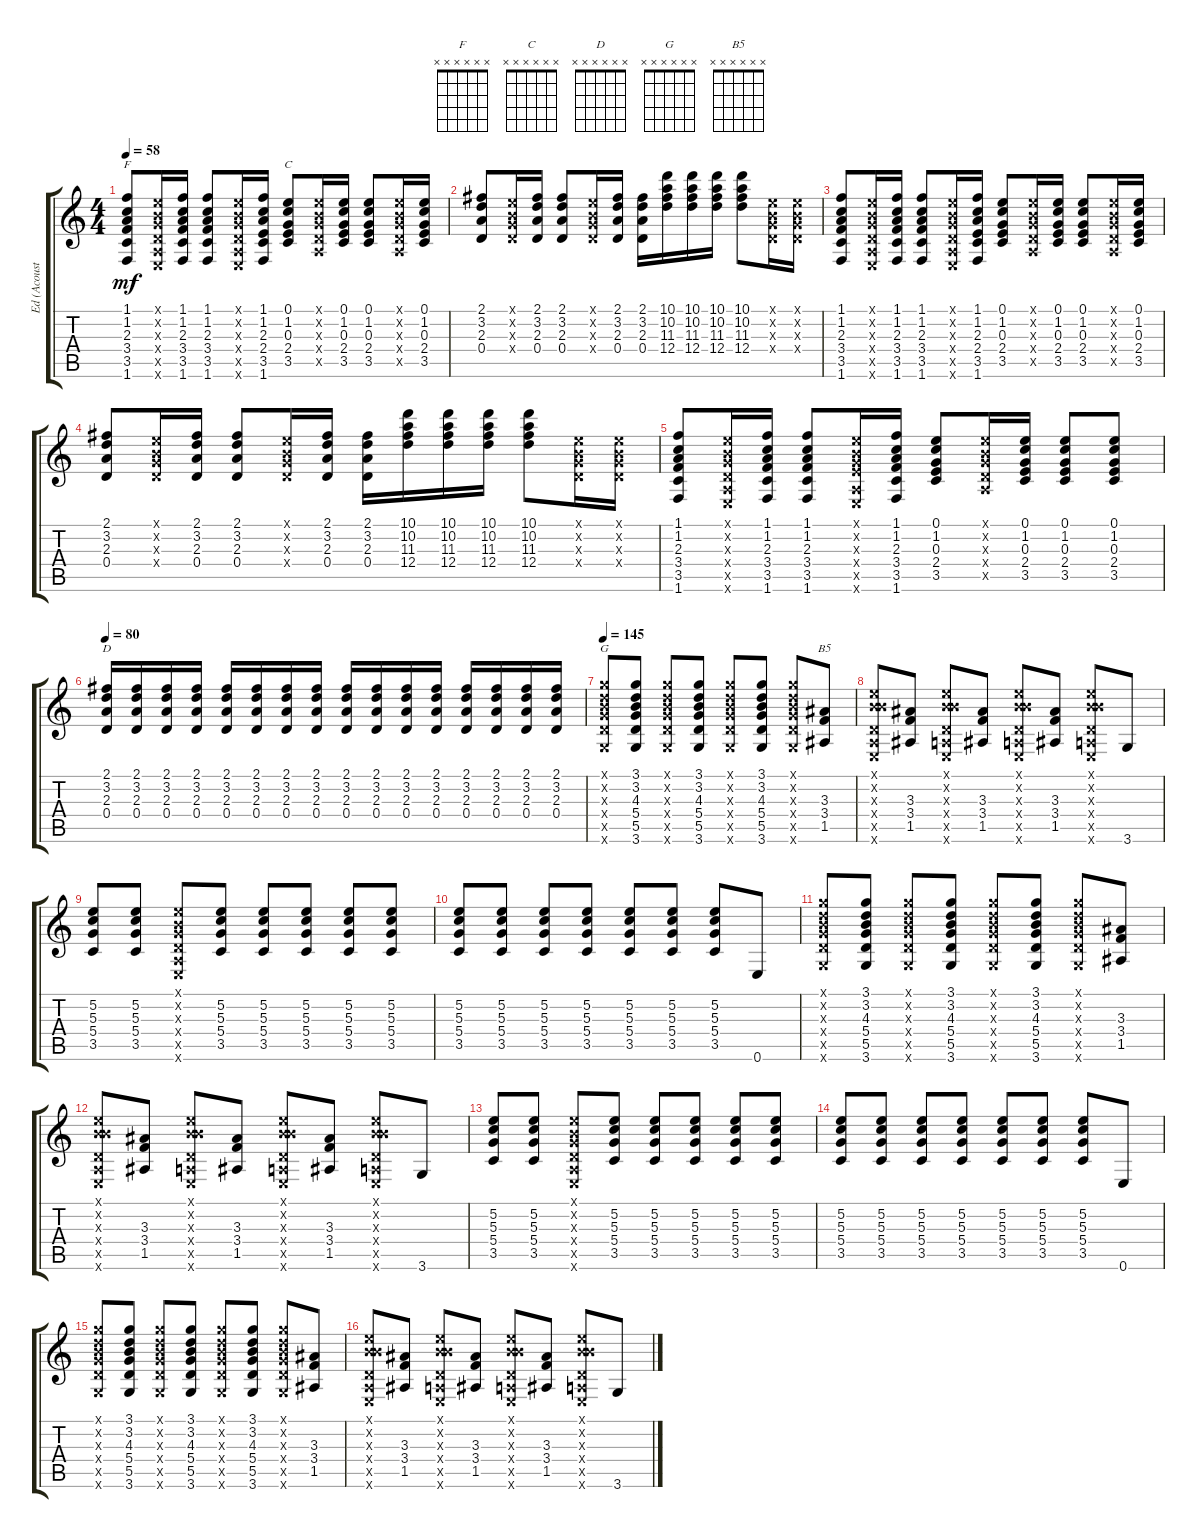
\track ("Ed (Acoustic Overdub)" "Ed (Acoust") {instrument acousticguitarsteel}
\staff {score tabs}
\tuning (E4 B3 G3 D3 A2 E2) {hide}
\chord ("F" x x x x x x)
\chord ("C" x x x x x x)
\chord ("D" x x x x x x)
\chord ("G" x x x x x x)
\chord ("B5" x x x x x x)
\ts (4 4)
\tempo 58
\clef g2
\ks c
(1.1 1.2 2.3 3.4 3.5 1.6).8{ch "F" dy mf} (0.1{x} 0.2{x} 0.3{x} 0.4{x} 0.5{x} 0.6{x}).16 (1.1 1.2 2.3 3.4 3.5 1.6).16 (1.1 1.2 2.3 3.4 3.5 1.6).8 (0.1{x} 0.2{x} 0.3{x} 0.4{x} 0.5{x} 0.6{x}).16 (1.1 1.2 2.3 2.4 3.5 1.6).16 (0.1 1.2 0.3 2.4 3.5).8{ch "C"} (0.1{x} 0.2{x} 0.3{x} 0.4{x} 0.5{x}).16 (0.1 1.2 0.3 2.4 3.5).16 (0.1 1.2 0.3 2.4 3.5).8 (0.1{x} 0.2{x} 0.3{x} 0.4{x} 0.5{x}).16 (0.1 1.2 0.3 2.4 3.5).16 |
(2.1 3.2 2.3 0.4).8 (0.1{x} 0.2{x} 0.3{x} 0.4{x}).16 (2.1 3.2 2.3 0.4).16 (2.1 3.2 2.3 0.4).8 (0.1{x} 0.2{x} 0.3{x} 0.4{x}).16 (2.1 3.2 2.3 0.4).16 (2.1 3.2 2.3 0.4).16 (10.1 10.2 11.3 12.4).16 (10.1 10.2 11.3 12.4).16 (10.1 10.2 11.3 12.4).16 (10.1 10.2 11.3 12.4).8 (0.1{x} 0.2{x} 0.3{x} 0.4{x}).16 (0.1{x} 0.2{x} 0.3{x} 0.4{x}).16 |
(1.1 1.2 2.3 3.4 3.5 1.6).8 (0.1{x} 0.2{x} 0.3{x} 0.4{x} 0.5{x} 0.6{x}).16 (1.1 1.2 2.3 3.4 3.5 1.6).16 (1.1 1.2 2.3 3.4 3.5 1.6).8 (0.1{x} 0.2{x} 0.3{x} 0.4{x} 0.5{x} 0.6{x}).16 (1.1 1.2 2.3 2.4 3.5 1.6).16 (0.1 1.2 0.3 2.4 3.5).8 (0.1{x} 0.2{x} 0.3{x} 0.4{x} 0.5{x}).16 (0.1 1.2 0.3 2.4 3.5).16 (0.1 1.2 0.3 2.4 3.5).8 (0.1{x} 0.2{x} 0.3{x} 0.4{x} 0.5{x}).16 (0.1 1.2 0.3 2.4 3.5).16 |
(2.1 3.2 2.3 0.4).8 (0.1{x} 0.2{x} 0.3{x} 0.4{x}).16 (2.1 3.2 2.3 0.4).16 (2.1 3.2 2.3 0.4).8 (0.1{x} 0.2{x} 0.3{x} 0.4{x}).16 (2.1 3.2 2.3 0.4).16 (2.1 3.2 2.3 0.4).16 (10.1 10.2 11.3 12.4).16 (10.1 10.2 11.3 12.4).16 (10.1 10.2 11.3 12.4).16 (10.1 10.2 11.3 12.4).8 (0.1{x} 0.2{x} 0.3{x} 0.4{x}).16 (0.1{x} 0.2{x} 0.3{x} 0.4{x}).16 |
(1.1 1.2 2.3 3.4 3.5 1.6).8 (0.1{x} 0.2{x} 0.3{x} 0.4{x} 0.5{x} 0.6{x}).16 (1.1 1.2 2.3 3.4 3.5 1.6).16 (1.1 1.2 2.3 3.4 3.5 1.6).8 (0.1{x} 0.2{x} 0.3{x} 2.4{x} 0.5{x} 0.6{x}).16 (1.1 1.2 2.3 3.4 3.5 1.6).16 (0.1 1.2 0.3 2.4 3.5).8 (0.1{x} 0.2{x} 0.3{x} 0.4{x} 0.5{x}).16 (0.1 1.2 0.3 2.4 3.5).16 (0.1 1.2 0.3 2.4 3.5).8 (0.1 1.2 0.3 2.4 3.5).8 |
\tempo 80
(2.1 3.2 2.3 0.4).16{ch "D" volume 13} (2.1 3.2 2.3 0.4).16 (2.1 3.2 2.3 0.4).16 (2.1 3.2 2.3 0.4).16 (2.1 3.2 2.3 0.4).16 (2.1 3.2 2.3 0.4).16 (2.1 3.2 2.3 0.4).16 (2.1 3.2 2.3 0.4).16 (2.1 3.2 2.3 0.4).16 (2.1 3.2 2.3 0.4).16 (2.1 3.2 2.3 0.4).16 (2.1 3.2 2.3 0.4).16 (2.1 3.2 2.3 0.4).16 (2.1 3.2 2.3 0.4).16 (2.1 3.2 2.3 0.4).16 (2.1 3.2 2.3 0.4).16 |
\tempo 145
(3.1{x} 3.2{x} 4.3{x} 5.4{x} 5.5{x} 3.6{x}).8{ch "G"} (3.1 3.2 4.3 5.4 5.5 3.6).8 (3.1{x} 3.2{x} 4.3{x} 5.4{x} 5.5{x} 3.6{x}).8 (3.1 3.2 4.3 5.4 5.5 3.6).8 (3.1{x} 3.2{x} 4.3{x} 5.4{x} 5.5{x} 3.6{x}).8 (3.1 3.2 4.3 5.4 5.5 3.6).8 (3.1{x} 3.2{x} 4.3{x} 5.4{x} 5.5{x} 3.6{x}).8 (3.3 3.4 1.5).8{ch "B5"} |
(0.1{x} 0.2{x} 4.3{x} 0.4{x} 0.5{x} 0.6{x}).8 (3.3 3.4 1.5).8 (0.1{x} 0.2{x} 4.3{x} 0.4{x} 0.5{x} 0.6{x}).8 (3.3 3.4 1.5).8 (0.1{x} 0.2{x} 4.3{x} 0.4{x} 0.5{x} 0.6{x}).8 (3.3 3.4 1.5).8 (0.1{x} 0.2{x} 4.3{x} 0.4{x} 0.5{x} 0.6{x}).8 3.6.8 |
(5.2 5.3 5.4 3.5).8 (5.2 5.3 5.4 3.5).8 (0.1{x} 0.2{x} 0.3{x} 0.4{x} 0.5{x} 0.6{x}).8 (5.2 5.3 5.4 3.5).8 (5.2 5.3 5.4 3.5).8 (5.2 5.3 5.4 3.5).8 (5.2 5.3 5.4 3.5).8 (5.2 5.3 5.4 3.5).8 |
(5.2 5.3 5.4 3.5).8 (5.2 5.3 5.4 3.5).8 (5.2 5.3 5.4 3.5).8 (5.2 5.3 5.4 3.5).8 (5.2 5.3 5.4 3.5).8 (5.2 5.3 5.4 3.5).8 (5.2 5.3 5.4 3.5).8 0.6.8 |
(3.1{x} 3.2{x} 4.3{x} 5.4{x} 5.5{x} 3.6{x}).8 (3.1 3.2 4.3 5.4 5.5 3.6).8 (3.1{x} 3.2{x} 4.3{x} 5.4{x} 5.5{x} 3.6{x}).8 (3.1 3.2 4.3 5.4 5.5 3.6).8 (3.1{x} 3.2{x} 4.3{x} 5.4{x} 5.5{x} 3.6{x}).8 (3.1 3.2 4.3 5.4 5.5 3.6).8 (3.1{x} 3.2{x} 4.3{x} 5.4{x} 5.5{x} 3.6{x}).8 (3.3 3.4 1.5).8 |
(0.1{x} 0.2{x} 4.3{x} 0.4{x} 0.5{x} 0.6{x}).8 (3.3 3.4 1.5).8 (0.1{x} 0.2{x} 4.3{x} 0.4{x} 0.5{x} 0.6{x}).8 (3.3 3.4 1.5).8 (0.1{x} 0.2{x} 4.3{x} 0.4{x} 0.5{x} 0.6{x}).8 (3.3 3.4 1.5).8 (0.1{x} 0.2{x} 4.3{x} 0.4{x} 0.5{x} 0.6{x}).8 3.6.8 |
(5.2 5.3 5.4 3.5).8 (5.2 5.3 5.4 3.5).8 (0.1{x} 0.2{x} 0.3{x} 0.4{x} 0.5{x} 0.6{x}).8 (5.2 5.3 5.4 3.5).8 (5.2 5.3 5.4 3.5).8 (5.2 5.3 5.4 3.5).8 (5.2 5.3 5.4 3.5).8 (5.2 5.3 5.4 3.5).8 |
(5.2 5.3 5.4 3.5).8 (5.2 5.3 5.4 3.5).8 (5.2 5.3 5.4 3.5).8 (5.2 5.3 5.4 3.5).8 (5.2 5.3 5.4 3.5).8 (5.2 5.3 5.4 3.5).8 (5.2 5.3 5.4 3.5).8 0.6.8 |
(3.1{x} 3.2{x} 4.3{x} 5.4{x} 5.5{x} 3.6{x}).8 (3.1 3.2 4.3 5.4 5.5 3.6).8 (3.1{x} 3.2{x} 4.3{x} 5.4{x} 5.5{x} 3.6{x}).8 (3.1 3.2 4.3 5.4 5.5 3.6).8 (3.1{x} 3.2{x} 4.3{x} 5.4{x} 5.5{x} 3.6{x}).8 (3.1 3.2 4.3 5.4 5.5 3.6).8 (3.1{x} 3.2{x} 4.3{x} 5.4{x} 5.5{x} 3.6{x}).8 (3.3 3.4 1.5).8 |
(0.1{x} 0.2{x} 4.3{x} 0.4{x} 0.5{x} 0.6{x}).8 (3.3 3.4 1.5).8 (0.1{x} 0.2{x} 4.3{x} 0.4{x} 0.5{x} 0.6{x}).8 (3.3 3.4 1.5).8 (0.1{x} 0.2{x} 4.3{x} 0.4{x} 0.5{x} 0.6{x}).8 (3.3 3.4 1.5).8 (0.1{x} 0.2{x} 4.3{x} 0.4{x} 0.5{x} 0.6{x}).8 3.6.8
